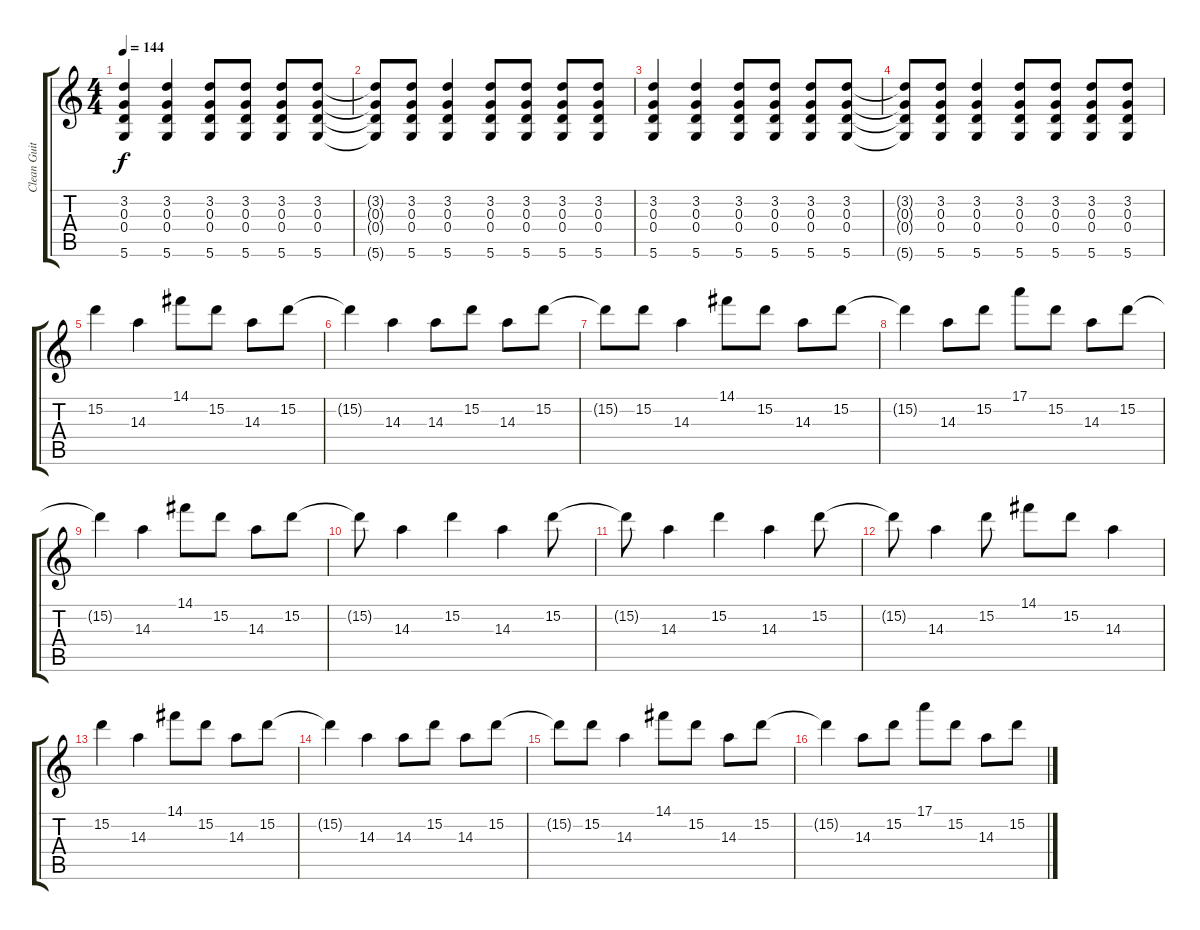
\track ("Clean Guitar 1" "Clean Guit") {instrument electricguitarclean}
\staff {score tabs}
\tuning (E4 B3 G3 D3 A2 D2) {hide}
\ts (4 4)
\tempo 144
\clef g2
\ks c
(3.2 0.3 0.4 5.6).4{dy f} (3.2 0.3 0.4 5.6).4 (3.2 0.3 0.4 5.6).8 (3.2 0.3 0.4 5.6).8 (3.2 0.3 0.4 5.6).8 (3.2 0.3 0.4 5.6).8 |
(3.2{t} 0.3{t} 0.4{t} 5.6{t}).8 (3.2 0.3 0.4 5.6).8 (3.2 0.3 0.4 5.6).4 (3.2 0.3 0.4 5.6).8 (3.2 0.3 0.4 5.6).8 (3.2 0.3 0.4 5.6).8 (3.2 0.3 0.4 5.6).8 |
(3.2 0.3 0.4 5.6).4 (3.2 0.3 0.4 5.6).4 (3.2 0.3 0.4 5.6).8 (3.2 0.3 0.4 5.6).8 (3.2 0.3 0.4 5.6).8 (3.2 0.3 0.4 5.6).8 |
(3.2{t} 0.3{t} 0.4{t} 5.6{t}).8 (3.2 0.3 0.4 5.6).8 (3.2 0.3 0.4 5.6).4 (3.2 0.3 0.4 5.6).8 (3.2 0.3 0.4 5.6).8 (3.2 0.3 0.4 5.6).8 (3.2 0.3 0.4 5.6).8 |
15.2.4 14.3.4 14.1.8 15.2.8 14.3.8 15.2.8 |
15.2{t}.4 14.3.4 14.3.8 15.2.8 14.3.8 15.2.8 |
15.2{t}.8 15.2.8 14.3.4 14.1.8 15.2.8 14.3.8 15.2.8 |
15.2{t}.4 14.3.8 15.2.8 17.1.8 15.2.8 14.3.8 15.2.8 |
15.2{t}.4 14.3.4 14.1.8 15.2.8 14.3.8 15.2.8 |
15.2{t}.8 14.3.4 15.2.4 14.3.4 15.2.8 |
15.2{t}.8 14.3.4 15.2.4 14.3.4 15.2.8 |
15.2{t}.8 14.3.4 15.2.8 14.1.8 15.2.8 14.3.4 |
15.2.4 14.3.4 14.1.8 15.2.8 14.3.8 15.2.8 |
15.2{t}.4 14.3.4 14.3.8 15.2.8 14.3.8 15.2.8 |
15.2{t}.8 15.2.8 14.3.4 14.1.8 15.2.8 14.3.8 15.2.8 |
15.2{t}.4 14.3.8 15.2.8 17.1.8 15.2.8 14.3.8 15.2.8
